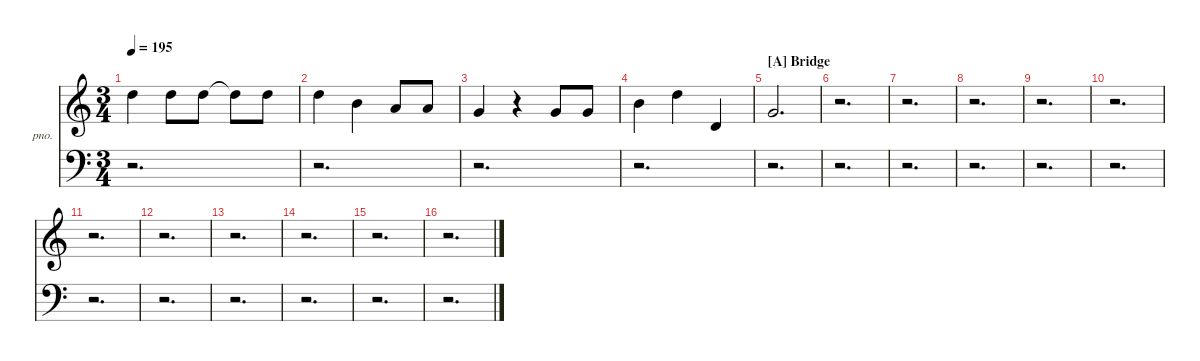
\hideDynamics
\bracketExtendMode nobrackets
\firstSystemTrackNameOrientation horizontal
\track ("Vocal" "pno.") {instrument acousticgrandpiano}
\staff {score}
\tuning (E4 B3 G3 D3 A2 E2)
\ts (3 4)
\tempo 195
\clef g2
\ks aminor
10.1.4{dy ff} 10.1.8 10.1.8 10.1{t}.8 10.1.8 |
10.1.4 7.1.4 5.1.8 5.1.8 |
3.1.4 r.4 3.1.8 3.1.8 |
7.1.4 10.1.4 3.2.4 |
\section ("A" "Bridge")
3.1.2{d} |
r.2{d} |
r.2{d} |
r.2{d} |
r.2{d} |
r.2{d} |
r.2{d} |
r.2{d} |
r.2{d} |
r.2{d} |
r.2{d} |
r.2{d}
\staff {score}
\tuning (G2 D2 A1 E1 B0)
\clef f4
\ottava regular
\simile none
\ks aminor
r.2{d dy ff} |
r.2{d} |
r.2{d} |
r.2{d} |
r.2{d} |
r.2{d} |
r.2{d} |
r.2{d} |
r.2{d} |
r.2{d} |
r.2{d} |
r.2{d} |
r.2{d} |
r.2{d} |
r.2{d} |
r.2{d}
